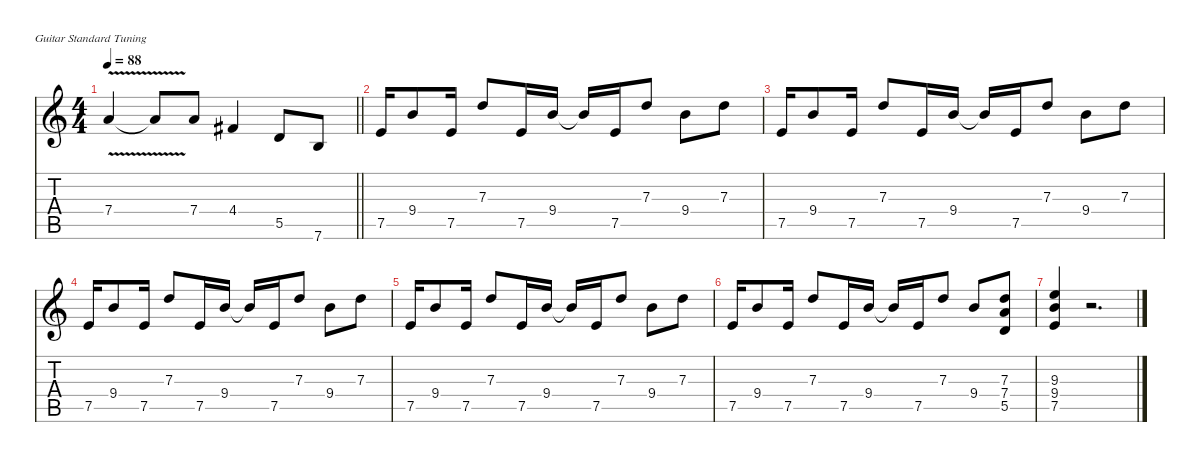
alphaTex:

\defaultSystemsLayout 4
\hideDynamics
\bracketExtendMode nobrackets
\singleTrackTrackNamePolicy hidden
\multiTrackTrackNamePolicy hidden
\firstSystemTrackNameMode fullname
\firstSystemTrackNameOrientation horizontal
\otherSystemsTrackNameOrientation horizontal
\track ("Guitar Left" "dist.guit.") {instrument distortionguitar}
\staff {score tabs}
\tuning (E4 B3 G3 D3 A2 E2)
\ts (4 4)
\tempo 88
\clef g2
\barLineRight lightlight
\ks c
7.4{v}.4{dy f beam Up} 7.4{v t}.8{beam Up} 7.4.8{beam Up} 4.4{acc #}.4{beam Up} 5.5.8{beam Up} 7.6.8{beam Up} |
7.5.16{beam Up} 9.4.8{beam Up} 7.5.16{beam Up} 7.3.8{beam Up} 7.5.16{beam Up} 9.4.16{beam Up} 9.4{t}.16{beam Up} 7.5.16{beam Up} 7.3.8{beam Up} 9.4.8{beam Down} 7.3.8{beam Down} |
7.5.16{beam Up} 9.4.8{beam Up} 7.5.16{beam Up} 7.3.8{beam Up} 7.5.16{beam Up} 9.4.16{beam Up} 9.4{t}.16{beam Up} 7.5.16{beam Up} 7.3.8{beam Up} 9.4.8{beam Down} 7.3.8{beam Down} |
7.5.16{beam Up} 9.4.8{beam Up} 7.5.16{beam Up} 7.3.8{beam Up} 7.5.16{beam Up} 9.4.16{beam Up} 9.4{t}.16{beam Up} 7.5.16{beam Up} 7.3.8{beam Up} 9.4.8{beam Down} 7.3.8{beam Down} |
7.5.16{beam Up} 9.4.8{beam Up} 7.5.16{beam Up} 7.3.8{beam Up} 7.5.16{beam Up} 9.4.16{beam Up} 9.4{t}.16{beam Up} 7.5.16{beam Up} 7.3.8{beam Up} 9.4.8{beam Down} 7.3.8{beam Down} |
7.5.16{beam Up} 9.4.8{beam Up} 7.5.16{beam Up} 7.3.8{beam Up} 7.5.16{beam Up} 9.4.16{beam Up} 9.4{t}.16{beam Up} 7.5.16{beam Up} 7.3.8{beam Up} 9.4.8{beam Up} (7.3 7.4 5.5).8{beam Up} |
(9.3 9.4 7.5).4{beam Up} r.2{d beam Up}
